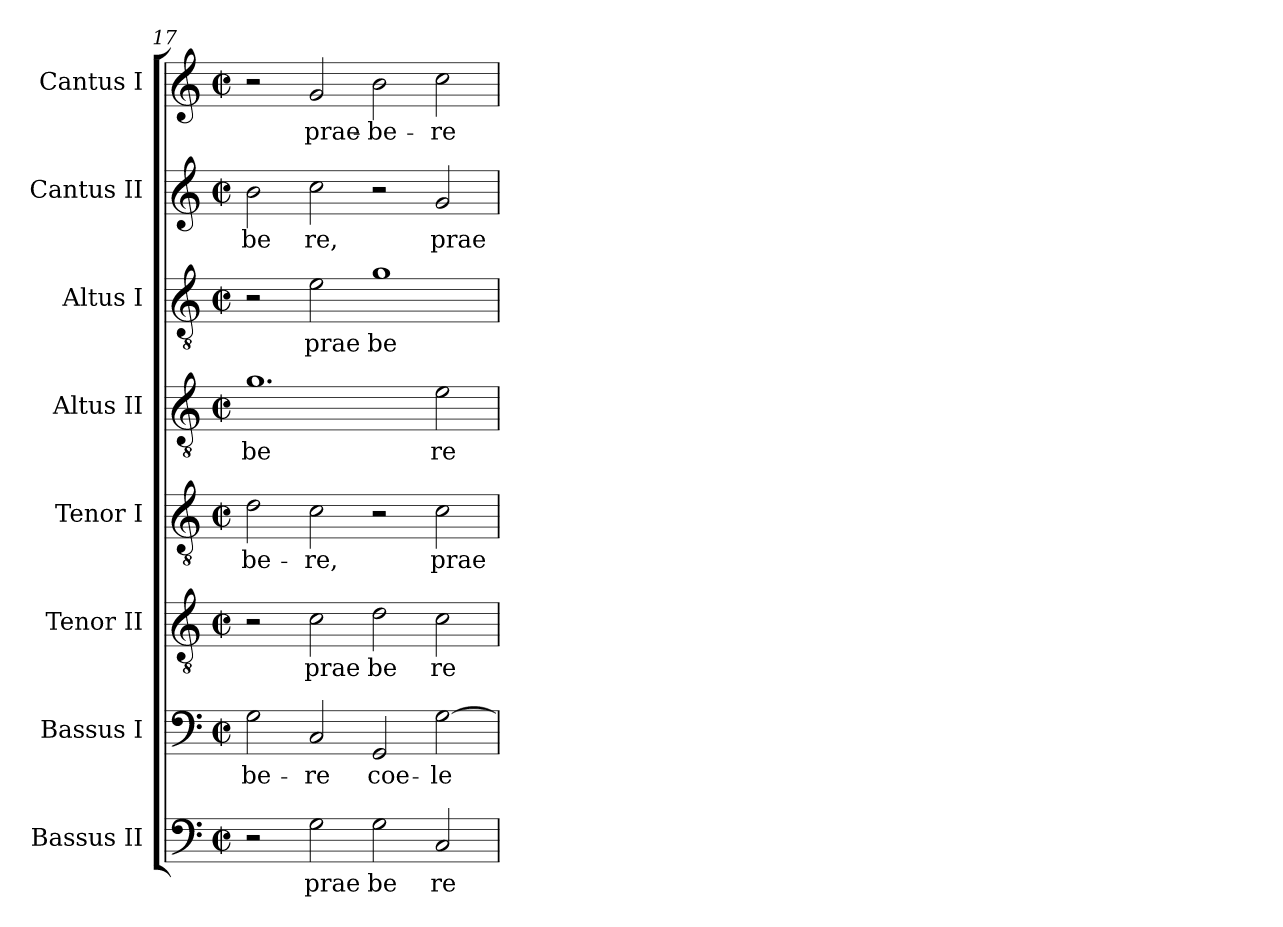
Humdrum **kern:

**kern	**text	**kern	**text	**kern	**text	**kern	**text	**kern	**text	**kern	**text	**kern	**text	**kern	**text
*part8	*part8	*part7	*part7	*part6	*part6	*part5	*part5	*part4	*part4	*part3	*part3	*part2	*part2	*part1	*part1
*staff8	*staff8	*staff7	*staff7	*staff6	*staff6	*staff5	*staff5	*staff4	*staff4	*staff3	*staff3	*staff2	*staff2	*staff1	*staff1
*I"Bassus II	*	*I"Bassus I	*	*I"Tenor II	*	*I"Tenor I	*	*I"Altus II	*	*I"Altus I	*	*I"Cantus II	*	*I"Cantus I	*
*clefF4	*	*clefF4	*	*clefGv2	*	*clefGv2	*	*clefGv2	*	*clefGv2	*	*clefG2	*	*clefG2	*
*M2/2	*	*M2/2	*	*M2/2	*	*M2/2	*	*M2/2	*	*M2/2	*	*M2/2	*	*M2/2	*
*met(c|)	*	*met(c|)	*	*met(c|)	*	*met(c|)	*	*met(c|)	*	*met(c|)	*	*met(c|)	*	*met(c|)	*
=17	=17	=17	=17	=17	=17	=17	=17	=17	=17	=17	=17	=17	=17	=17	=17
!	!	!	!LO:LY:b:cj	!	!	!	!LO:LY:b:cj	!	!LO:LY:b:cj	!	!	!	!LO:LY:b:cj	!	!
2r	.	2G\	-be-	2r	.	2d\	-be-	1.g	be	2r	.	2b\	be	2r	.
!	!LO:LY:b:cj	!	!LO:LY:b:cj	!	!LO:LY:b:cj	!	!LO:LY:b:cj	!	!	!	!LO:LY:b:cj	!	!LO:LY:b:cj	!	!LO:LY:b:cj
2G\	prae	2C/	-re	2c\	prae	2c\	-re,	.	.	2e\	prae	2cc\	re,	2g/	prae-
!	!LO:LY:b:cj	!	!LO:LY:b:cj	!	!LO:LY:b:cj	!	!	!	!	!	!LO:LY:b:cj	!	!	!	!LO:LY:b:cj
2G\	be	2GG/	coe-	2d\	be	2r	.	.	.	1g	be	2r	.	2b\	-be-
!	!LO:LY:b:cj	!	!LO:LY:b:cj	!	!LO:LY:b:cj	!	!LO:LY:b:cj	!	!LO:LY:b:cj	!	!	!	!LO:LY:b:cj	!	!LO:LY:b:cj
2C/	re	[>2G\	-le-	2c\	re	2c\	prae-	2e\	re	.	.	2g/	prae	2cc\	-re
=	=	=	=	=	=	=	=	=	=	=	=	=	=	=	=
*-	*-	*-	*-	*-	*-	*-	*-	*-	*-	*-	*-	*-	*-	*-	*-
